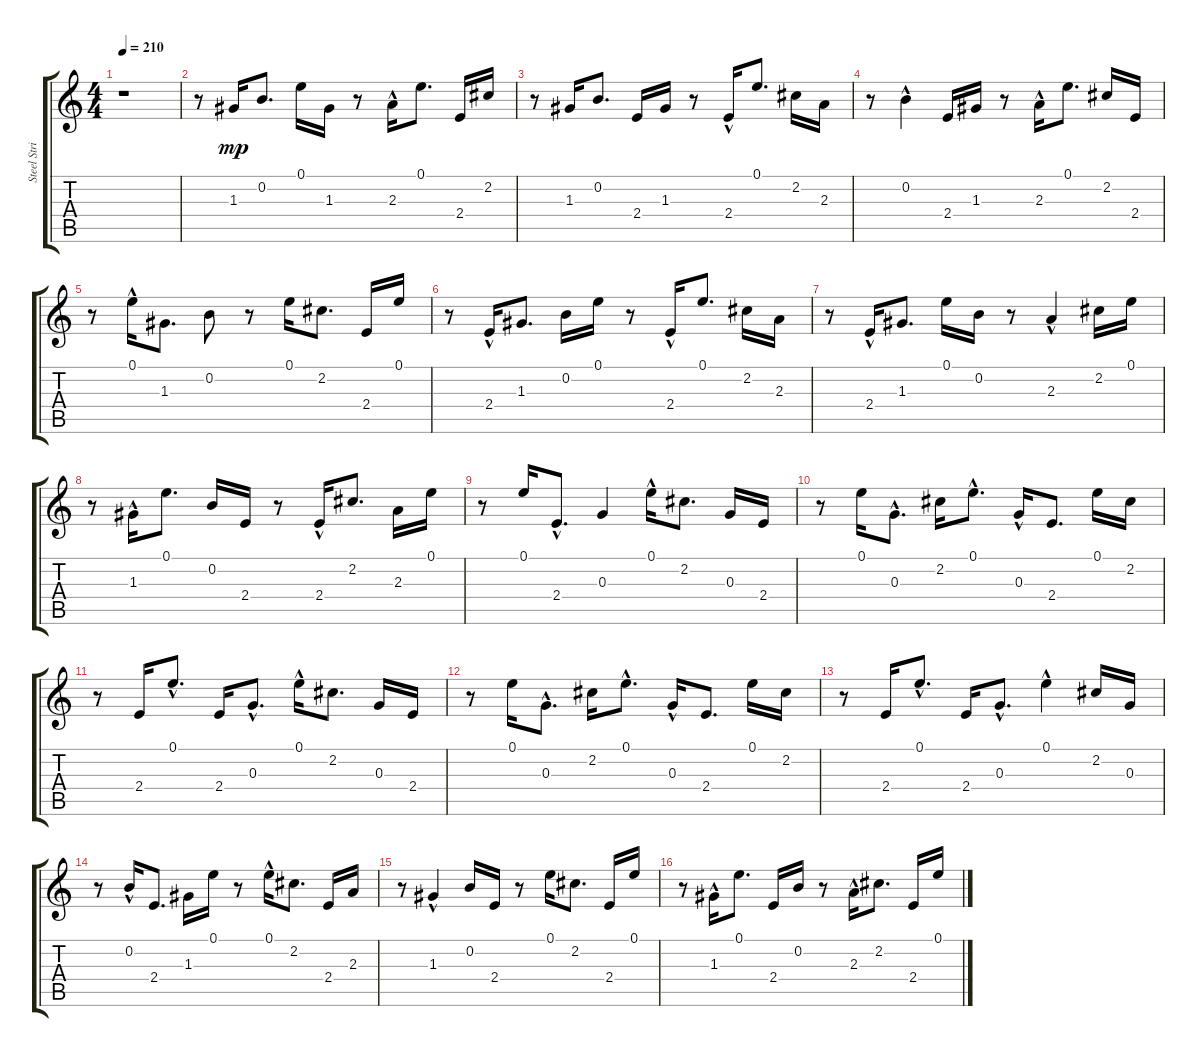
\track ("Steel String" "Steel Stri") {instrument acousticguitarsteel}
\staff {score tabs}
\tuning (E4 B3 G3 D3 A2 E2) {hide}
\ts (4 4)
\tempo 210
\clef g2
\ks c
r.1{dy mp instrument acousticguitarsteel} |
r.8 1.3.16 0.2.8{d} 0.1.16 1.3.16 r.8 2.3{hac}.16 0.1.8{d} 2.4.16 2.2.16 |
r.8 1.3.16 0.2.8{d} 2.4.16 1.3.16 r.8 2.4{hac}.16 0.1.8{d} 2.2.16 2.3.16 |
r.8 0.2{hac}.4 2.4.16 1.3.16 r.8 2.3{hac}.16 0.1.8{d} 2.2.16 2.4.16 |
r.8 0.1{hac}.16 1.3.8{d} 0.2.8 r.8 0.1.16 2.2.8{d} 2.4.16 0.1.16 |
r.8 2.4{hac}.16 1.3.8{d} 0.2.16 0.1.16 r.8 2.4{hac}.16 0.1.8{d} 2.2.16 2.3.16 |
r.8 2.4{hac}.16 1.3.8{d} 0.1.16 0.2.16 r.8 2.3{hac}.4 2.2.16 0.1.16 |
r.8 1.3{hac}.16 0.1.8{d} 0.2.16 2.4.16 r.8 2.4{hac}.16 2.2.8{d} 2.3.16 0.1.16 |
r.8 0.1.16 2.4{hac}.8{d} 0.3.4 0.1{hac}.16 2.2.8{d} 0.3.16 2.4.16 |
r.8 0.1.16 0.3{hac}.8{d} 2.2.16 0.1{hac}.8{d} 0.3{hac}.16 2.4.8{d} 0.1.16 2.2.16 |
r.8 2.4.16 0.1{hac}.8{d} 2.4.16 0.3{hac}.8{d} 0.1{hac}.16 2.2.8{d} 0.3.16 2.4.16 |
r.8 0.1.16 0.3{hac}.8{d} 2.2.16 0.1{hac}.8{d} 0.3{hac}.16 2.4.8{d} 0.1.16 2.2.16 |
r.8 2.4.16 0.1{hac}.8{d} 2.4.16 0.3{hac}.8{d} 0.1{hac}.4 2.2.16 0.3.16 |
r.8 0.2{hac}.16 2.4.8{d} 1.3.16 0.1.16 r.8 0.1{hac}.16 2.2.8{d} 2.4.16 2.3.16 |
r.8 1.3{hac}.4 0.2.16 2.4.16 r.8 0.1.16 2.2.8{d} 2.4.16 0.1.16 |
r.8 1.3{hac}.16 0.1.8{d} 2.4.16 0.2.16 r.8 2.3{hac}.16 2.2.8{d} 2.4.16 0.1.16
